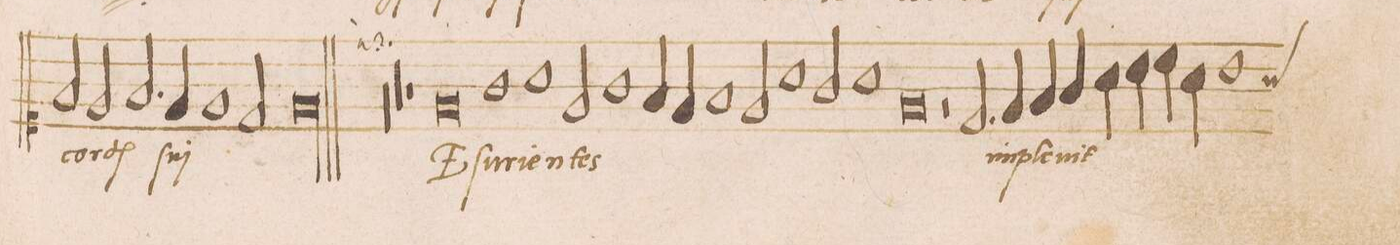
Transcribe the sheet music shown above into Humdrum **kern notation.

**kern	**text
*I"DISCANTVS	*
*clefC1	*
*k[]	*
*met(C|)	*
*M2/1	*
2f/	.
2e/	.
2.f/	cor-
=90-	=90-
4e/	-d(is)
1e	ſu-
2d/	-j
=91-	=91-
00e\	.
=92-	=92-
=93||	=93||
00r	.
=94-	=94-
=95-	=95-
00r	.
=96-	=96-
=97-	=97-
1r	.
0e	E-
=98-	=98-
1g	-ſu-
=99-	=99-
1a	-ri-
2e/	-en-
1g\	-tes
=100-	=100-
4f/	.
4e/	.
1f	.
=101-	=101-
2e/	.
1a	.
2g/	.
=102-	=102-
1a	.
0e	.
=103-	=103-
2r	.
2.d/	im-
=104-	=104-
4e/	-ple-
4f/	-uit
4g/	.
4a\	.
4b\	.
4cc\	.
4a\	.
=105-	=105-
1b	.
*custos:a	*
*-	*-
